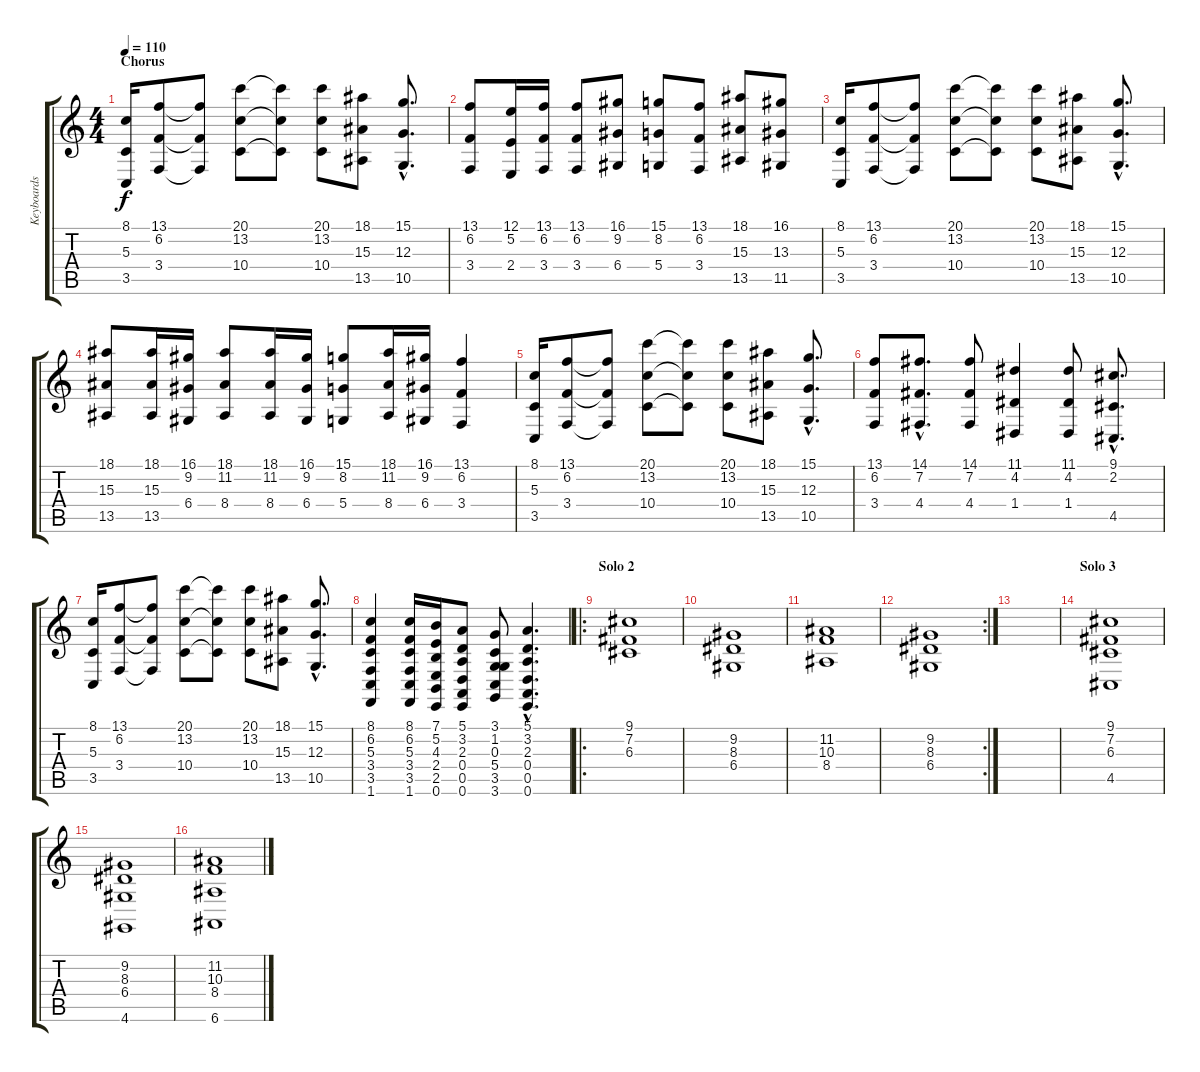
\track ("Keyboards" "Keyboards") {instrument stringensemble1}
\staff {score tabs}
\tuning (E4 B3 G3 D3 A2 E2) {hide}
\ts (4 4)
\section ("" "Chorus")
\tempo 110
\clef g2
\ks c
(8.1 5.3 3.5).16{dy f instrument stringensemble1} (13.1 6.2 3.4).8 (13.1{t} 6.2{t} 3.4{t}).8 (20.1 13.2 10.4).8 (20.1{t} 13.2{t} 10.4{t}).8 (20.1 13.2 10.4).8 (18.1 15.3 13.5).8 (15.1{hac} 12.3{hac} 10.5{hac}).8{d} |
(13.1 6.2 3.4).8 (12.1 5.2 2.4).16 (13.1 6.2 3.4).16 (13.1 6.2 3.4).8 (16.1 9.2 6.4).8 (15.1 8.2 5.4).8 (13.1 6.2 3.4).8 (18.1 15.3 13.5).8 (16.1 13.3 11.5).8 |
(8.1 5.3 3.5).16 (13.1 6.2 3.4).8 (13.1{t} 6.2{t} 3.4{t}).8 (20.1 13.2 10.4).8 (20.1{t} 13.2{t} 10.4{t}).8 (20.1 13.2 10.4).8 (18.1 15.3 13.5).8 (15.1{hac} 12.3{hac} 10.5{hac}).8{d} |
(18.1 15.3 13.5).8 (18.1 15.3 13.5).16 (16.1 9.2 6.4).16 (18.1 11.2 8.4).8 (18.1 11.2 8.4).16 (16.1 9.2 6.4).16 (15.1 8.2 5.4).8 (18.1 11.2 8.4).16 (16.1 9.2 6.4).16 (13.1 6.2 3.4).4 |
(8.1 5.3 3.5).16 (13.1 6.2 3.4).8 (13.1{t} 6.2{t} 3.4{t}).8 (20.1 13.2 10.4).8 (20.1{t} 13.2{t} 10.4{t}).8 (20.1 13.2 10.4).8 (18.1 15.3 13.5).8 (15.1{hac} 12.3{hac} 10.5{hac}).8{d} |
(13.1 6.2 3.4).8 (14.1{hac} 7.2{hac} 4.4{hac}).8{d} (14.1 7.2 4.4).8 (11.1 4.2 1.4).4 (11.1 4.2 1.4).8 (9.1{hac} 2.2{hac} 4.5{hac}).8{d} |
(8.1 5.3 3.5).16 (13.1 6.2 3.4).8 (13.1{t} 6.2{t} 3.4{t}).8 (20.1 13.2 10.4).8 (20.1{t} 13.2{t} 10.4{t}).8 (20.1 13.2 10.4).8 (18.1 15.3 13.5).8 (15.1{hac} 12.3{hac} 10.5{hac}).8{d} |
(8.1 6.2 5.3 3.4 3.5 1.6).4 (8.1 6.2 5.3 3.4 3.5 1.6).16 (7.1 5.2 4.3 2.4 2.5 0.6).16 (5.1 3.2 2.3 0.4 0.5 0.6).8 (3.1 1.2 0.3 5.4 3.5 3.6).8 (5.1{hac} 3.2{hac} 2.3{hac} 0.4{hac} 0.5{hac} 0.6{hac}).4{d} |
\ro
\section ("" "Solo 2")
(9.1 7.2 6.3).1{volume 10 instrument choiraahs} |
(9.2 8.3 6.4).1 |
(11.2 10.3 8.4).1 |
\rc 2
(9.2 8.3 6.4).1 |
|
\section ("" "Solo 3")
(9.1 7.2 6.3 4.5).1{volume 13 instrument stringensemble1} |
(9.2 8.3 6.4 4.6).1 |
(11.2 10.3 8.4 6.6).1
